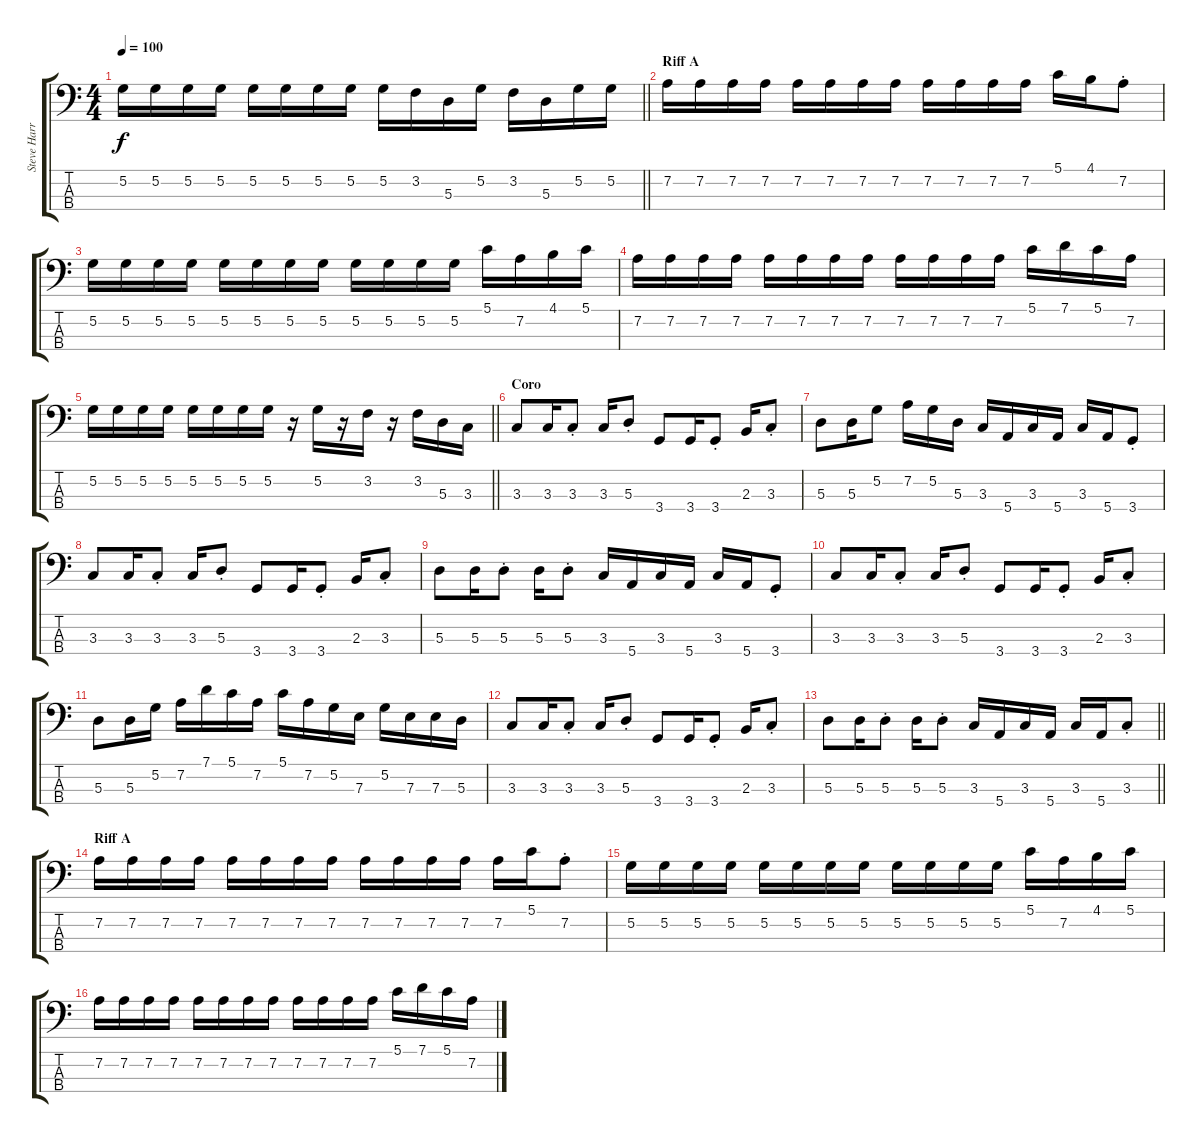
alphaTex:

\track ("Steve Harris" "Steve Harr") {instrument electricbassfinger}
\staff {score tabs}
\tuning (G2 D2 A1 E1) {hide}
\ts (4 4)
\tempo 100
\clef f4
\barLineRight lightlight
\ks c
5.2.16{dy f} 5.2.16 5.2.16 5.2.16 5.2.16 5.2.16 5.2.16 5.2.16 5.2.16 3.2.16 5.3.16 5.2.16 3.2.16 5.3.16 5.2.16 5.2.16 |
\section ("" "Riff A")
7.2.16 7.2.16 7.2.16 7.2.16 7.2.16 7.2.16 7.2.16 7.2.16 7.2.16 7.2.16 7.2.16 7.2.16 5.1.16 4.1.16 7.2{st}.8 |
5.2.16 5.2.16 5.2.16 5.2.16 5.2.16 5.2.16 5.2.16 5.2.16 5.2.16 5.2.16 5.2.16 5.2.16 5.1.16 7.2.16 4.1.16 5.1.16 |
7.2.16 7.2.16 7.2.16 7.2.16 7.2.16 7.2.16 7.2.16 7.2.16 7.2.16 7.2.16 7.2.16 7.2.16 5.1.16 7.1.16 5.1.16 7.2.16 |
\barLineRight lightlight
5.2.16 5.2.16 5.2.16 5.2.16 5.2.16 5.2.16 5.2.16 5.2.16 r.16 5.2.16 r.16 3.2.16 r.16 3.2.16 5.3.16 3.3.16 |
\section ("" "Coro")
3.3.8 3.3.16 3.3{st}.8 3.3.16 5.3{st}.8 3.4.8 3.4.16 3.4{st}.8 2.3.16 3.3{st}.8 |
5.3.8 5.3.16 5.2.8 7.2.16 5.2.16 5.3.16 3.3.16 5.4.16 3.3.16 5.4.16 3.3.16 5.4.16 3.4{st}.8 |
3.3.8 3.3.16 3.3{st}.8 3.3.16 5.3{st}.8 3.4.8 3.4.16 3.4{st}.8 2.3.16 3.3{st}.8 |
5.3.8 5.3.16 5.3{st}.8 5.3.16 5.3{st}.8 3.3.16 5.4.16 3.3.16 5.4.16 3.3.16 5.4.16 3.4{st}.8 |
3.3.8 3.3.16 3.3{st}.8 3.3.16 5.3{st}.8 3.4.8 3.4.16 3.4{st}.8 2.3.16 3.3{st}.8 |
5.3.8 5.3.16 5.2.16 7.2.16 7.1.16 5.1.16 7.2.16 5.1.16 7.2.16 5.2.16 7.3.16 5.2.16 7.3.16 7.3.16 5.3.16 |
3.3.8 3.3.16 3.3{st}.8 3.3.16 5.3{st}.8 3.4.8 3.4.16 3.4{st}.8 2.3.16 3.3{st}.8 |
\barLineRight lightlight
5.3.8 5.3.16 5.3{st}.8 5.3.16 5.3{st}.8 3.3.16 5.4.16 3.3.16 5.4.16 3.3.16 5.4.16 3.3{st}.8 |
\section ("" "Riff A")
7.2.16 7.2.16 7.2.16 7.2.16 7.2.16 7.2.16 7.2.16 7.2.16 7.2.16 7.2.16 7.2.16 7.2.16 7.2.16 5.1.16 7.2{st}.8 |
5.2.16 5.2.16 5.2.16 5.2.16 5.2.16 5.2.16 5.2.16 5.2.16 5.2.16 5.2.16 5.2.16 5.2.16 5.1.16 7.2.16 4.1.16 5.1.16 |
7.2.16 7.2.16 7.2.16 7.2.16 7.2.16 7.2.16 7.2.16 7.2.16 7.2.16 7.2.16 7.2.16 7.2.16 5.1.16 7.1.16 5.1.16 7.2.16
